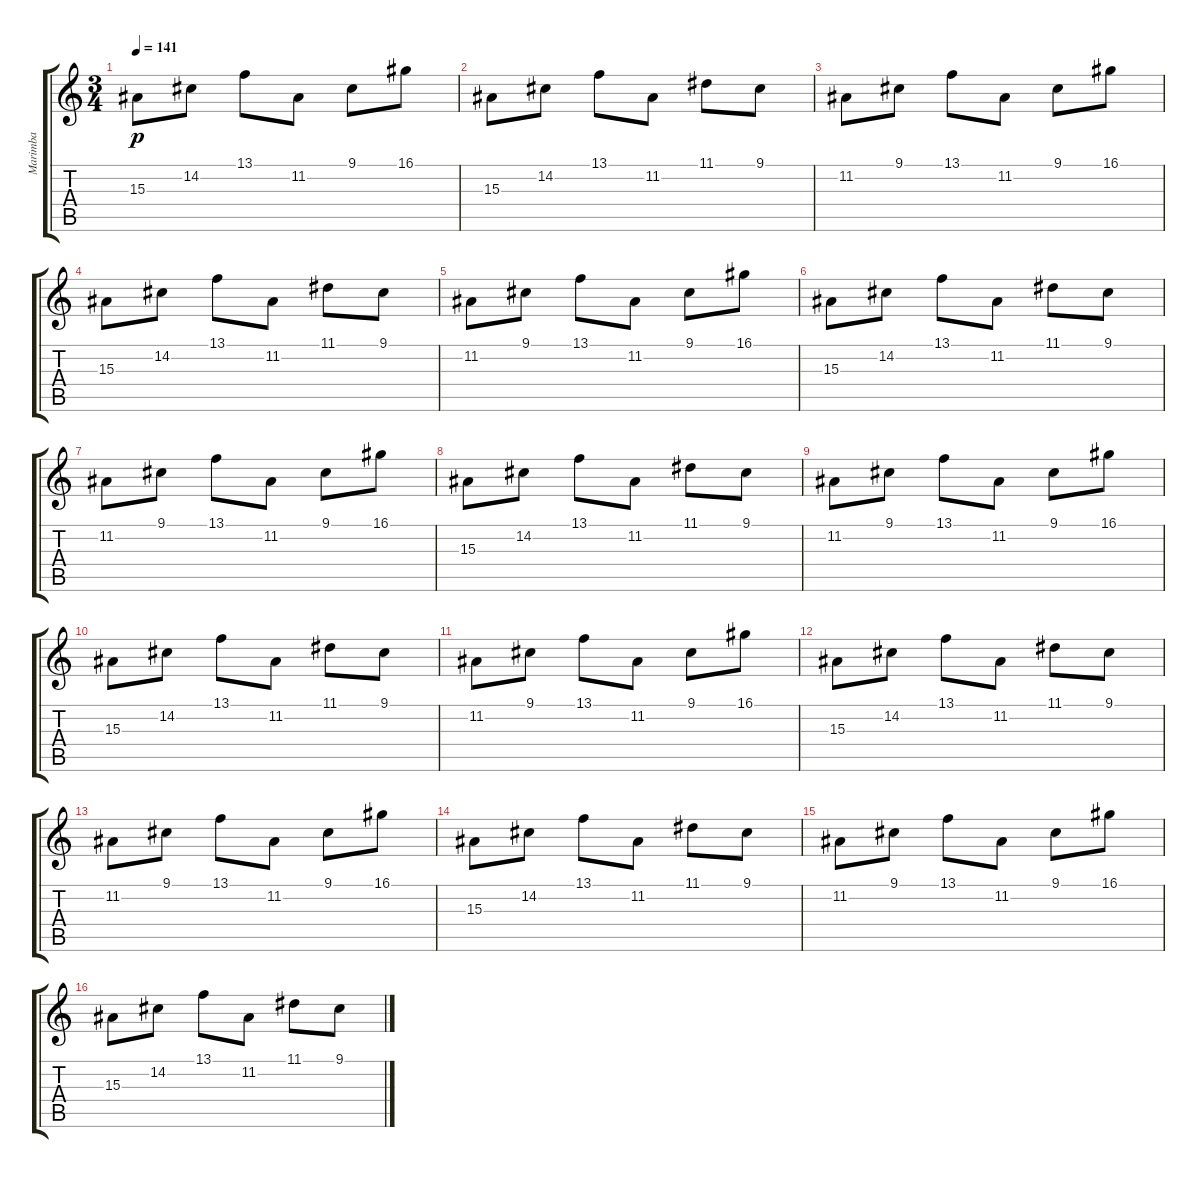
\track ("Marimba" "Marimba") {instrument marimba}
\staff {score tabs}
\tuning (E4 B3 G3 D3 A2 E2) {hide}
\ts (3 4)
\tempo 141
\clef g2
\ks c
15.3.8{dy p} 14.2.8 13.1.8 11.2.8 9.1.8 16.1.8 |
15.3.8 14.2.8 13.1.8 11.2.8 11.1.8 9.1.8 |
11.2.8 9.1.8 13.1.8 11.2.8 9.1.8 16.1.8 |
15.3.8 14.2.8 13.1.8 11.2.8 11.1.8 9.1.8 |
11.2.8 9.1.8 13.1.8 11.2.8 9.1.8 16.1.8 |
15.3.8 14.2.8 13.1.8 11.2.8 11.1.8 9.1.8 |
11.2.8 9.1.8 13.1.8 11.2.8 9.1.8 16.1.8 |
15.3.8 14.2.8 13.1.8 11.2.8 11.1.8 9.1.8 |
11.2.8 9.1.8 13.1.8 11.2.8 9.1.8 16.1.8 |
15.3.8 14.2.8 13.1.8 11.2.8 11.1.8 9.1.8 |
11.2.8 9.1.8 13.1.8 11.2.8 9.1.8 16.1.8 |
15.3.8 14.2.8 13.1.8 11.2.8 11.1.8 9.1.8 |
11.2.8 9.1.8 13.1.8 11.2.8 9.1.8 16.1.8 |
15.3.8 14.2.8 13.1.8 11.2.8 11.1.8 9.1.8 |
11.2.8 9.1.8 13.1.8 11.2.8 9.1.8 16.1.8 |
15.3.8 14.2.8 13.1.8 11.2.8 11.1.8 9.1.8
